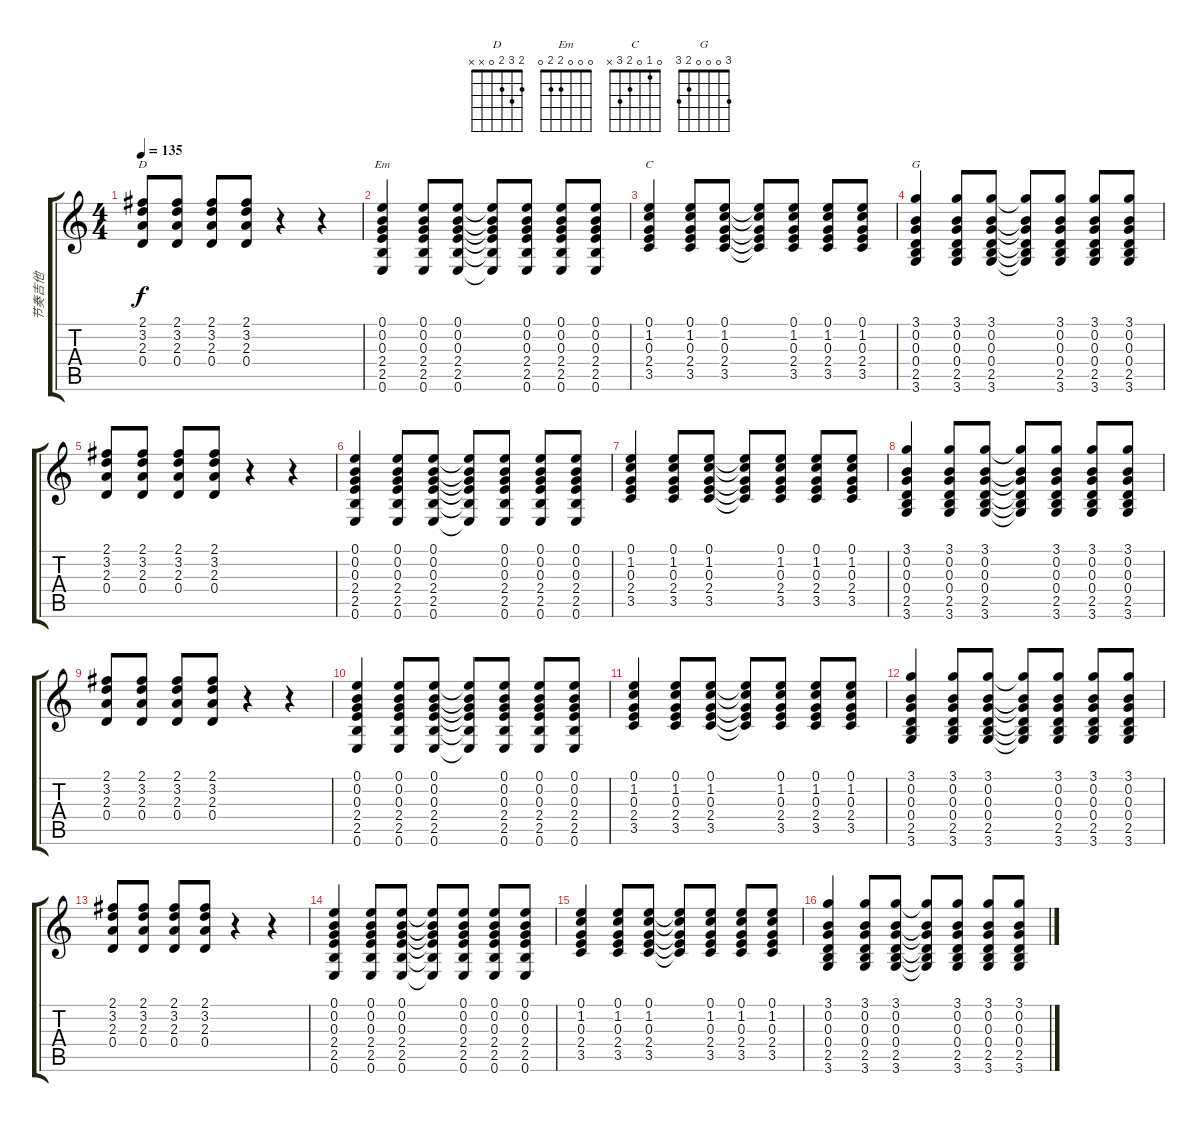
\track ("节奏吉他" "节奏吉他") {instrument electricguitarclean}
\staff {score tabs}
\tuning (E4 B3 G3 D3 A2 E2) {hide}
\chord ("D" 2 3 2 0 x x)
\chord ("Em" 0 0 0 2 2 0)
\chord ("C" 0 1 0 2 3 x)
\chord ("G" 3 0 0 0 2 3)
\ts (4 4)
\tempo 135
\clef g2
\ks c
(2.1 3.2 2.3 0.4).8{ch "D" dy f} (2.1 3.2 2.3 0.4).8 (2.1 3.2 2.3 0.4).8 (2.1 3.2 2.3 0.4).8 r.4 r.4 |
(0.1 0.2 0.3 2.4 2.5 0.6).4{ch "Em"} (0.1 0.2 0.3 2.4 2.5 0.6).8 (0.1 0.2 0.3 2.4 2.5 0.6).8 (0.1{t} 0.2{t} 0.3{t} 2.4{t} 2.5{t} 0.6{t}).8 (0.1 0.2 0.3 2.4 2.5 0.6).8 (0.1 0.2 0.3 2.4 2.5 0.6).8 (0.1 0.2 0.3 2.4 2.5 0.6).8 |
(0.1 1.2 0.3 2.4 3.5).4{ch "C"} (0.1 1.2 0.3 2.4 3.5).8 (0.1 1.2 0.3 2.4 3.5).8 (0.1{t} 1.2{t} 0.3{t} 2.4{t} 3.5{t}).8 (0.1 1.2 0.3 2.4 3.5).8 (0.1 1.2 0.3 2.4 3.5).8 (0.1 1.2 0.3 2.4 3.5).8 |
(3.1 0.2 0.3 0.4 2.5 3.6).4{ch "G"} (3.1 0.2 0.3 0.4 2.5 3.6).8 (3.1 0.2 0.3 0.4 2.5 3.6).8 (3.1{t} 0.2{t} 0.3{t} 0.4{t} 2.5{t} 3.6{t}).8 (3.1 0.2 0.3 0.4 2.5 3.6).8 (3.1 0.2 0.3 0.4 2.5 3.6).8 (3.1 0.2 0.3 0.4 2.5 3.6).8 |
(2.1 3.2 2.3 0.4).8 (2.1 3.2 2.3 0.4).8 (2.1 3.2 2.3 0.4).8 (2.1 3.2 2.3 0.4).8 r.4 r.4 |
(0.1 0.2 0.3 2.4 2.5 0.6).4 (0.1 0.2 0.3 2.4 2.5 0.6).8 (0.1 0.2 0.3 2.4 2.5 0.6).8 (0.1{t} 0.2{t} 0.3{t} 2.4{t} 2.5{t} 0.6{t}).8 (0.1 0.2 0.3 2.4 2.5 0.6).8 (0.1 0.2 0.3 2.4 2.5 0.6).8 (0.1 0.2 0.3 2.4 2.5 0.6).8 |
(0.1 1.2 0.3 2.4 3.5).4 (0.1 1.2 0.3 2.4 3.5).8 (0.1 1.2 0.3 2.4 3.5).8 (0.1{t} 1.2{t} 0.3{t} 2.4{t} 3.5{t}).8 (0.1 1.2 0.3 2.4 3.5).8 (0.1 1.2 0.3 2.4 3.5).8 (0.1 1.2 0.3 2.4 3.5).8 |
(3.1 0.2 0.3 0.4 2.5 3.6).4 (3.1 0.2 0.3 0.4 2.5 3.6).8 (3.1 0.2 0.3 0.4 2.5 3.6).8 (3.1{t} 0.2{t} 0.3{t} 0.4{t} 2.5{t} 3.6{t}).8 (3.1 0.2 0.3 0.4 2.5 3.6).8 (3.1 0.2 0.3 0.4 2.5 3.6).8 (3.1 0.2 0.3 0.4 2.5 3.6).8 |
(2.1 3.2 2.3 0.4).8 (2.1 3.2 2.3 0.4).8 (2.1 3.2 2.3 0.4).8 (2.1 3.2 2.3 0.4).8 r.4 r.4 |
(0.1 0.2 0.3 2.4 2.5 0.6).4 (0.1 0.2 0.3 2.4 2.5 0.6).8 (0.1 0.2 0.3 2.4 2.5 0.6).8 (0.1{t} 0.2{t} 0.3{t} 2.4{t} 2.5{t} 0.6{t}).8 (0.1 0.2 0.3 2.4 2.5 0.6).8 (0.1 0.2 0.3 2.4 2.5 0.6).8 (0.1 0.2 0.3 2.4 2.5 0.6).8 |
(0.1 1.2 0.3 2.4 3.5).4 (0.1 1.2 0.3 2.4 3.5).8 (0.1 1.2 0.3 2.4 3.5).8 (0.1{t} 1.2{t} 0.3{t} 2.4{t} 3.5{t}).8 (0.1 1.2 0.3 2.4 3.5).8 (0.1 1.2 0.3 2.4 3.5).8 (0.1 1.2 0.3 2.4 3.5).8 |
(3.1 0.2 0.3 0.4 2.5 3.6).4 (3.1 0.2 0.3 0.4 2.5 3.6).8 (3.1 0.2 0.3 0.4 2.5 3.6).8 (3.1{t} 0.2{t} 0.3{t} 0.4{t} 2.5{t} 3.6{t}).8 (3.1 0.2 0.3 0.4 2.5 3.6).8 (3.1 0.2 0.3 0.4 2.5 3.6).8 (3.1 0.2 0.3 0.4 2.5 3.6).8 |
(2.1 3.2 2.3 0.4).8 (2.1 3.2 2.3 0.4).8 (2.1 3.2 2.3 0.4).8 (2.1 3.2 2.3 0.4).8 r.4 r.4 |
(0.1 0.2 0.3 2.4 2.5 0.6).4 (0.1 0.2 0.3 2.4 2.5 0.6).8 (0.1 0.2 0.3 2.4 2.5 0.6).8 (0.1{t} 0.2{t} 0.3{t} 2.4{t} 2.5{t} 0.6{t}).8 (0.1 0.2 0.3 2.4 2.5 0.6).8 (0.1 0.2 0.3 2.4 2.5 0.6).8 (0.1 0.2 0.3 2.4 2.5 0.6).8 |
(0.1 1.2 0.3 2.4 3.5).4 (0.1 1.2 0.3 2.4 3.5).8 (0.1 1.2 0.3 2.4 3.5).8 (0.1{t} 1.2{t} 0.3{t} 2.4{t} 3.5{t}).8 (0.1 1.2 0.3 2.4 3.5).8 (0.1 1.2 0.3 2.4 3.5).8 (0.1 1.2 0.3 2.4 3.5).8 |
(3.1 0.2 0.3 0.4 2.5 3.6).4 (3.1 0.2 0.3 0.4 2.5 3.6).8 (3.1 0.2 0.3 0.4 2.5 3.6).8 (3.1{t} 0.2{t} 0.3{t} 0.4{t} 2.5{t} 3.6{t}).8 (3.1 0.2 0.3 0.4 2.5 3.6).8 (3.1 0.2 0.3 0.4 2.5 3.6).8 (3.1 0.2 0.3 0.4 2.5 3.6).8
